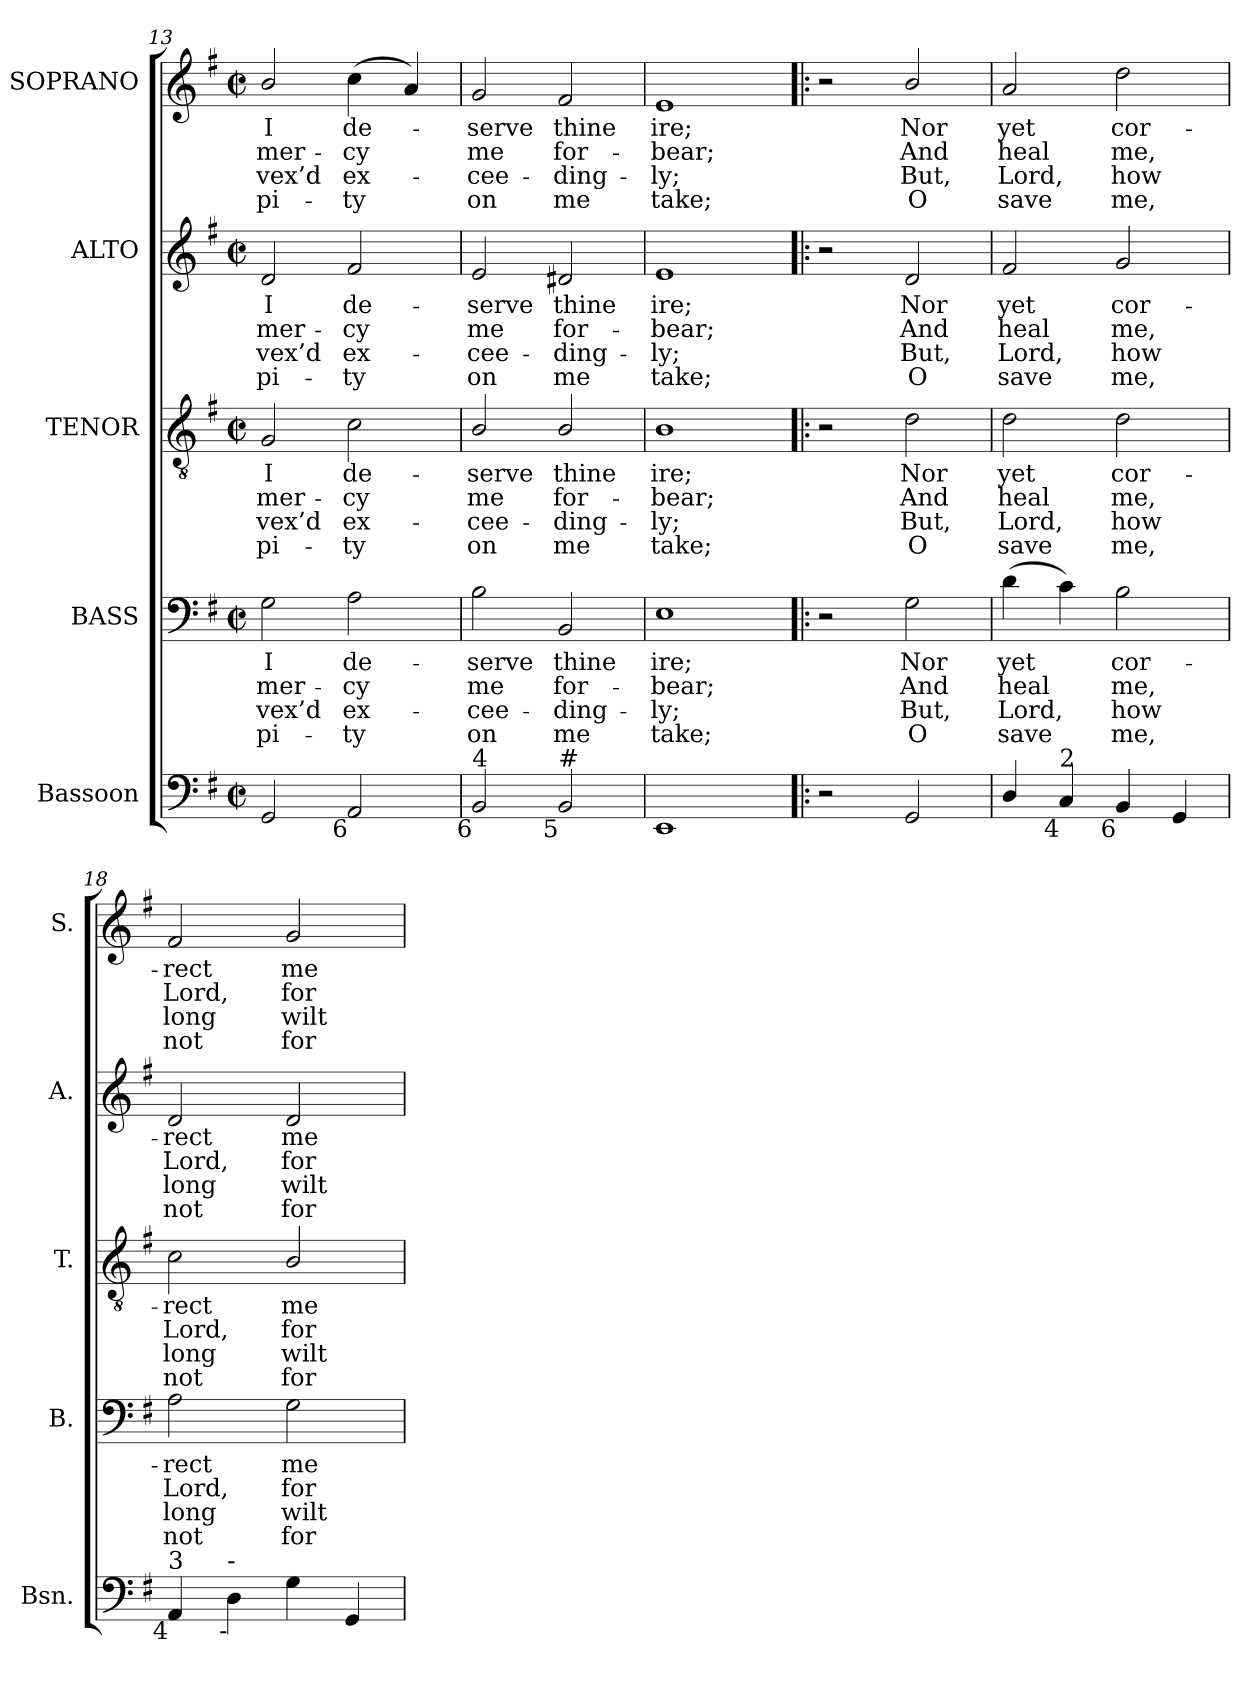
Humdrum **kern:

**kern	**kern	**text	**text	**text	**text	**kern	**text	**text	**text	**text	**kern	**text	**text	**text	**text	**kern	**text	**text	**text	**text
*part5	*part4	*part4	*part4	*part4	*part4	*part3	*part3	*part3	*part3	*part3	*part2	*part2	*part2	*part2	*part2	*part1	*part1	*part1	*part1	*part1
*staff5	*staff4	*staff4	*staff4	*staff4	*staff4	*staff3	*staff3	*staff3	*staff3	*staff3	*staff2	*staff2	*staff2	*staff2	*staff2	*staff1	*staff1	*staff1	*staff1	*staff1
*I"Bassoon	*I"BASS	*	*	*	*	*I"TENOR	*	*	*	*	*I"ALTO	*	*	*	*	*I"SOPRANO	*	*	*	*
*I'Bsn.	*I'B.	*	*	*	*	*I'T.	*	*	*	*	*I'A.	*	*	*	*	*I'S.	*	*	*	*
*clefF4	*clefF4	*	*	*	*	*clefGv2	*	*	*	*	*clefG2	*	*	*	*	*clefG2	*	*	*	*
*	*	*	*	*	*	*ITrd7c12	*	*	*	*	*	*	*	*	*	*	*	*	*	*
*k[f#]	*k[f#]	*	*	*	*	*k[f#]	*	*	*	*	*k[f#]	*	*	*	*	*k[f#]	*	*	*	*
*G:	*G:	*	*	*	*	*G:	*	*	*	*	*G:	*	*	*	*	*G:	*	*	*	*
*M2/2	*M2/2	*	*	*	*	*M2/2	*	*	*	*	*M2/2	*	*	*	*	*M2/2	*	*	*	*
*met(c|)	*met(c|)	*	*	*	*	*met(c|)	*	*	*	*	*met(c|)	*	*	*	*	*met(c|)	*	*	*	*
=13	=13	=13	=13	=13	=13	=13	=13	=13	=13	=13	=13	=13	=13	=13	=13	=13	=13	=13	=13	=13
!	!	!LO:LY:b:color=#000000	!LO:LY:b:color=#000000	!LO:LY:b:color=#000000	!LO:LY:b:color=#000000	!	!	!	!	!	!	!	!	!	!	!	!	!	!	!
!	!	!	!	!	!	!	!LO:LY:b:color=#000000	!LO:LY:b:color=#000000	!LO:LY:b:color=#000000	!LO:LY:b:color=#000000	!	!	!	!	!	!	!	!	!	!
!	!	!	!	!	!	!	!	!	!	!	!	!LO:LY:b:color=#000000	!LO:LY:b:color=#000000	!LO:LY:b:color=#000000	!LO:LY:b:color=#000000	!	!	!	!	!
!	!	!	!	!	!	!	!	!	!	!	!	!	!	!	!	!	!LO:LY:b:color=#000000	!LO:LY:b:color=#000000	!LO:LY:b:color=#000000	!LO:LY:b:color=#000000
2GGi/	2Gi\	I	mer-	vex’d	pi-	2GGi/	I	mer-	vex’d	pi-	2di/	I	mer-	vex’d	pi-	2bi/	I	mer-	vex’d	pi-
!	!	!LO:LY:b:color=#000000	!LO:LY:b:color=#000000	!LO:LY:b:color=#000000	!LO:LY:b:color=#000000	!	!	!	!	!	!	!	!	!	!	!	!	!	!	!
!	!	!	!	!	!	!	!LO:LY:b:color=#000000	!LO:LY:b:color=#000000	!LO:LY:b:color=#000000	!LO:LY:b:color=#000000	!	!	!	!	!	!	!	!	!	!
!	!	!	!	!	!	!	!	!	!	!	!	!LO:LY:b:color=#000000	!LO:LY:b:color=#000000	!LO:LY:b:color=#000000	!LO:LY:b:color=#000000	!	!	!	!	!
!LO:TX:b:rj:t=6	!	!	!	!	!	!	!	!	!	!	!	!	!	!	!	!	!	!	!	!
!	!	!	!	!	!	!	!	!	!	!	!	!	!	!	!	!	!LO:LY:b:color=#000000	!LO:LY:b:color=#000000	!LO:LY:b:color=#000000	!LO:LY:b:color=#000000
2AAi/	2Ai\	de-	-cy	-ex-	-ty	2Ci\	de-	-cy	-ex-	-ty	2f#i/	de-	-cy	-ex-	-ty	(4cci\	de-	-cy	-ex-	-ty
.	.	.	.	.	.	.	.	.	.	.	.	.	.	.	.	4ai/)	.	.	.	.
=14	=14	=14	=14	=14	=14	=14	=14	=14	=14	=14	=14	=14	=14	=14	=14	=14	=14	=14	=14	=14
!	!	!LO:LY:b:color=#000000	!LO:LY:b:color=#000000	!LO:LY:b:color=#000000	!LO:LY:b:color=#000000	!	!	!	!	!	!	!	!	!	!	!	!	!	!	!
!	!	!	!	!	!	!	!LO:LY:b:color=#000000	!LO:LY:b:color=#000000	!LO:LY:b:color=#000000	!LO:LY:b:color=#000000	!	!	!	!	!	!	!	!	!	!
!	!	!	!	!	!	!	!	!	!	!	!	!LO:LY:b:color=#000000	!LO:LY:b:color=#000000	!LO:LY:b:color=#000000	!LO:LY:b:color=#000000	!	!	!	!	!
!LO:TX:b:rj:t=6	!	!	!	!	!	!	!	!	!	!	!	!	!	!	!	!	!	!	!	!
!LO:TX:t=4	!	!	!	!	!	!	!	!	!	!	!	!	!	!	!	!	!	!	!	!
!	!	!	!	!	!	!	!	!	!	!	!	!	!	!	!	!	!LO:LY:b:color=#000000	!LO:LY:b:color=#000000	!LO:LY:b:color=#000000	!LO:LY:b:color=#000000
2BBi/	2Bi\	-serve	me	cee-	-on	2BBi/	-serve	me	cee-	-on	2ei/	-serve	me	cee-	-on	2gi/	-serve	me	cee-	-on
!	!	!LO:LY:b:color=#000000	!LO:LY:b:color=#000000	!LO:LY:b:color=#000000	!LO:LY:b:color=#000000	!	!	!	!	!	!	!	!	!	!	!	!	!	!	!
!	!	!	!	!	!	!	!LO:LY:b:color=#000000	!LO:LY:b:color=#000000	!LO:LY:b:color=#000000	!LO:LY:b:color=#000000	!	!	!	!	!	!	!	!	!	!
!	!	!	!	!	!	!	!	!	!	!	!	!LO:LY:b:color=#000000	!LO:LY:b:color=#000000	!LO:LY:b:color=#000000	!LO:LY:b:color=#000000	!	!	!	!	!
!LO:TX:b:rj:t=5	!	!	!	!	!	!	!	!	!	!	!	!	!	!	!	!	!	!	!	!
!LO:TX:t=#	!	!	!	!	!	!	!	!	!	!	!	!	!	!	!	!	!	!	!	!
!	!	!	!	!	!	!	!	!	!	!	!	!	!	!	!	!	!LO:LY:b:color=#000000	!LO:LY:b:color=#000000	!LO:LY:b:color=#000000	!LO:LY:b:color=#000000
2BBi/	2BBi/	thine	for-	ding-	-me	2BBi/	thine	for-	ding-	-me	2d#Xi/	thine	for-	ding-	-me	2f#i/	thine	for-	ding-	-me
=15	=15	=15	=15	=15	=15	=15	=15	=15	=15	=15	=15	=15	=15	=15	=15	=15	=15	=15	=15	=15
!	!	!LO:LY:b:color=#000000	!LO:LY:b:color=#000000	!LO:LY:b:color=#000000	!LO:LY:b:color=#000000	!	!	!	!	!	!	!	!	!	!	!	!	!	!	!
!	!	!	!	!	!	!	!LO:LY:b:color=#000000	!LO:LY:b:color=#000000	!LO:LY:b:color=#000000	!LO:LY:b:color=#000000	!	!	!	!	!	!	!	!	!	!
!	!	!	!	!	!	!	!	!	!	!	!	!LO:LY:b:color=#000000	!LO:LY:b:color=#000000	!LO:LY:b:color=#000000	!LO:LY:b:color=#000000	!	!	!	!	!
!	!	!	!	!	!	!	!	!	!	!	!	!	!	!	!	!	!LO:LY:b:color=#000000	!LO:LY:b:color=#000000	!LO:LY:b:color=#000000	!LO:LY:b:color=#000000
1EEi	1Ei	ire;	-bear;	ly;	take;	1BBi	ire;	-bear;	ly;	take;	1ei	ire;	-bear;	ly;	take;	1ei	ire;	-bear;	ly;	take;
!!LO:PB:g=z
=16!|:	=16!|:	=16!|:	=16!|:	=16!|:	=16!|:	=16!|:	=16!|:	=16!|:	=16!|:	=16!|:	=16!|:	=16!|:	=16!|:	=16!|:	=16!|:	=16!|:	=16!|:	=16!|:	=16!|:	=16!|:
2r	2r	.	.	.	.	2r	.	.	.	.	2r	.	.	.	.	2r	.	.	.	.
!	!	!LO:LY:b:color=#000000	!LO:LY:b:color=#000000	!LO:LY:b:color=#000000	!LO:LY:b:color=#000000	!	!	!	!	!	!	!	!	!	!	!	!	!	!	!
!	!	!	!	!	!	!	!LO:LY:b:color=#000000	!LO:LY:b:color=#000000	!LO:LY:b:color=#000000	!LO:LY:b:color=#000000	!	!	!	!	!	!	!	!	!	!
!	!	!	!	!	!	!	!	!	!	!	!	!LO:LY:b:color=#000000	!LO:LY:b:color=#000000	!LO:LY:b:color=#000000	!LO:LY:b:color=#000000	!	!	!	!	!
!	!	!	!	!	!	!	!	!	!	!	!	!	!	!	!	!	!LO:LY:b:color=#000000	!LO:LY:b:color=#000000	!LO:LY:b:color=#000000	!LO:LY:b:color=#000000
2GGi/	2Gi\	Nor	And	But,	O	2Di\	Nor	And	But,	O	2di/	Nor	And	But,	O	2bi/	Nor	And	But,	O
=17	=17	=17	=17	=17	=17	=17	=17	=17	=17	=17	=17	=17	=17	=17	=17	=17	=17	=17	=17	=17
!	!	!LO:LY:b:color=#000000	!LO:LY:b:color=#000000	!LO:LY:b:color=#000000	!LO:LY:b:color=#000000	!	!	!	!	!	!	!	!	!	!	!	!	!	!	!
!	!	!	!	!	!	!	!LO:LY:b:color=#000000	!LO:LY:b:color=#000000	!LO:LY:b:color=#000000	!LO:LY:b:color=#000000	!	!	!	!	!	!	!	!	!	!
!	!	!	!	!	!	!	!	!	!	!	!	!LO:LY:b:color=#000000	!LO:LY:b:color=#000000	!LO:LY:b:color=#000000	!LO:LY:b:color=#000000	!	!	!	!	!
!	!	!	!	!	!	!	!	!	!	!	!	!	!	!	!	!	!LO:LY:b:color=#000000	!LO:LY:b:color=#000000	!LO:LY:b:color=#000000	!LO:LY:b:color=#000000
4Di/	(4di\	yet	heal	Lord,	save	2Di\	yet	heal	Lord,	save	2f#i/	yet	heal	Lord,	save	2ai/	yet	heal	Lord,	save
!LO:TX:b:rj:t=4	!	!	!	!	!	!	!	!	!	!	!	!	!	!	!	!	!	!	!	!
!LO:TX:t=2	!	!	!	!	!	!	!	!	!	!	!	!	!	!	!	!	!	!	!	!
4Ci/	4ci\)	.	.	.	.	.	.	.	.	.	.	.	.	.	.	.	.	.	.	.
!	!	!LO:LY:b:color=#000000	!LO:LY:b:color=#000000	!LO:LY:b:color=#000000	!LO:LY:b:color=#000000	!	!	!	!	!	!	!	!	!	!	!	!	!	!	!
!	!	!	!	!	!	!	!LO:LY:b:color=#000000	!LO:LY:b:color=#000000	!LO:LY:b:color=#000000	!LO:LY:b:color=#000000	!	!	!	!	!	!	!	!	!	!
!	!	!	!	!	!	!	!	!	!	!	!	!LO:LY:b:color=#000000	!LO:LY:b:color=#000000	!LO:LY:b:color=#000000	!LO:LY:b:color=#000000	!	!	!	!	!
!LO:TX:b:rj:t=6	!	!	!	!	!	!	!	!	!	!	!	!	!	!	!	!	!	!	!	!
!	!	!	!	!	!	!	!	!	!	!	!	!	!	!	!	!	!LO:LY:b:color=#000000	!LO:LY:b:color=#000000	!LO:LY:b:color=#000000	!LO:LY:b:color=#000000
4BBi/	2Bi\	cor-	me,	how	me,	2Di\	cor-	me,	how	me,	2gi/	cor-	me,	how	me,	2ddi\	cor-	me,	how	me,
4GGi/	.	.	.	.	.	.	.	.	.	.	.	.	.	.	.	.	.	.	.	.
=18	=18	=18	=18	=18	=18	=18	=18	=18	=18	=18	=18	=18	=18	=18	=18	=18	=18	=18	=18	=18
!	!	!LO:LY:b:color=#000000	!LO:LY:b:color=#000000	!LO:LY:b:color=#000000	!LO:LY:b:color=#000000	!	!	!	!	!	!	!	!	!	!	!	!	!	!	!
!	!	!	!	!	!	!	!LO:LY:b:color=#000000	!LO:LY:b:color=#000000	!LO:LY:b:color=#000000	!LO:LY:b:color=#000000	!	!	!	!	!	!	!	!	!	!
!	!	!	!	!	!	!	!	!	!	!	!	!LO:LY:b:color=#000000	!LO:LY:b:color=#000000	!LO:LY:b:color=#000000	!LO:LY:b:color=#000000	!	!	!	!	!
!LO:TX:b:rj:t=4	!	!	!	!	!	!	!	!	!	!	!	!	!	!	!	!	!	!	!	!
!LO:TX:t=3	!	!	!	!	!	!	!	!	!	!	!	!	!	!	!	!	!	!	!	!
!	!	!	!	!	!	!	!	!	!	!	!	!	!	!	!	!	!LO:LY:b:color=#000000	!LO:LY:b:color=#000000	!LO:LY:b:color=#000000	!LO:LY:b:color=#000000
4AAi/	2Ai\	-rect	Lord,	long	not	2Ci\	-rect	Lord,	long	not	2di/	-rect	Lord,	long	not	2f#i/	-rect	Lord,	long	not
!LO:TX:b:rj:t=-	!	!	!	!	!	!	!	!	!	!	!	!	!	!	!	!	!	!	!	!
!LO:TX:t=-	!	!	!	!	!	!	!	!	!	!	!	!	!	!	!	!	!	!	!	!
4Di\	.	.	.	.	.	.	.	.	.	.	.	.	.	.	.	.	.	.	.	.
!	!	!LO:LY:b:color=#000000	!LO:LY:b:color=#000000	!LO:LY:b:color=#000000	!LO:LY:b:color=#000000	!	!	!	!	!	!	!	!	!	!	!	!	!	!	!
!	!	!	!	!	!	!	!LO:LY:b:color=#000000	!LO:LY:b:color=#000000	!LO:LY:b:color=#000000	!LO:LY:b:color=#000000	!	!	!	!	!	!	!	!	!	!
!	!	!	!	!	!	!	!	!	!	!	!	!LO:LY:b:color=#000000	!LO:LY:b:color=#000000	!LO:LY:b:color=#000000	!LO:LY:b:color=#000000	!	!	!	!	!
!	!	!	!	!	!	!	!	!	!	!	!	!	!	!	!	!	!LO:LY:b:color=#000000	!LO:LY:b:color=#000000	!LO:LY:b:color=#000000	!LO:LY:b:color=#000000
4Gi\	2Gi\	me	for	wilt	for	2BBi/	me	for	wilt	for	2di/	me	for	wilt	for	2gi/	me	for	wilt	for
4GGi/	.	.	.	.	.	.	.	.	.	.	.	.	.	.	.	.	.	.	.	.
=	=	=	=	=	=	=	=	=	=	=	=	=	=	=	=	=	=	=	=	=
*-	*-	*-	*-	*-	*-	*-	*-	*-	*-	*-	*-	*-	*-	*-	*-	*-	*-	*-	*-	*-
